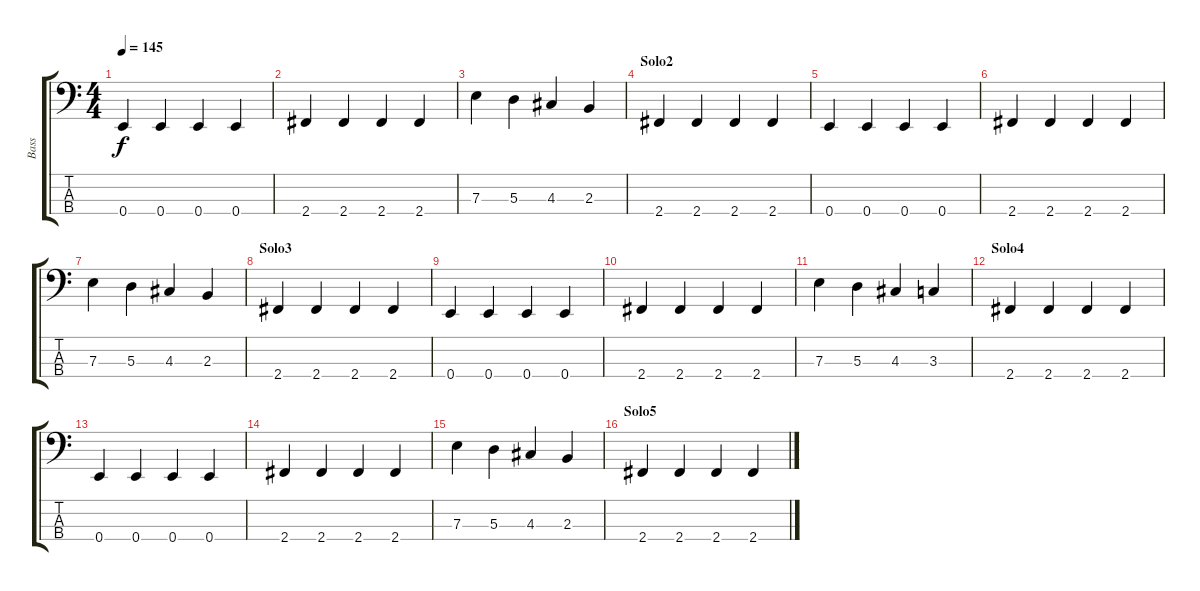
\track ("Bass" "Bass") {instrument fretlessbass}
\staff {score tabs}
\tuning (G2 D2 A1 E1) {hide}
\ts (4 4)
\tempo 145
\clef f4
\ks c
0.4.4{dy f} 0.4.4 0.4.4 0.4.4 |
2.4.4 2.4.4 2.4.4 2.4.4 |
7.3.4 5.3.4 4.3.4 2.3.4 |
\section ("" "Solo2")
2.4.4 2.4.4 2.4.4 2.4.4 |
0.4.4 0.4.4 0.4.4 0.4.4 |
2.4.4 2.4.4 2.4.4 2.4.4 |
7.3.4 5.3.4 4.3.4 2.3.4 |
\section ("" "Solo3")
2.4.4 2.4.4 2.4.4 2.4.4 |
0.4.4 0.4.4 0.4.4 0.4.4 |
2.4.4 2.4.4 2.4.4 2.4.4 |
7.3.4 5.3.4 4.3.4 3.3.4 |
\section ("" "Solo4")
2.4.4 2.4.4 2.4.4 2.4.4 |
0.4.4 0.4.4 0.4.4 0.4.4 |
2.4.4 2.4.4 2.4.4 2.4.4 |
7.3.4 5.3.4 4.3.4 2.3.4 |
\section ("" "Solo5")
2.4.4 2.4.4 2.4.4 2.4.4
